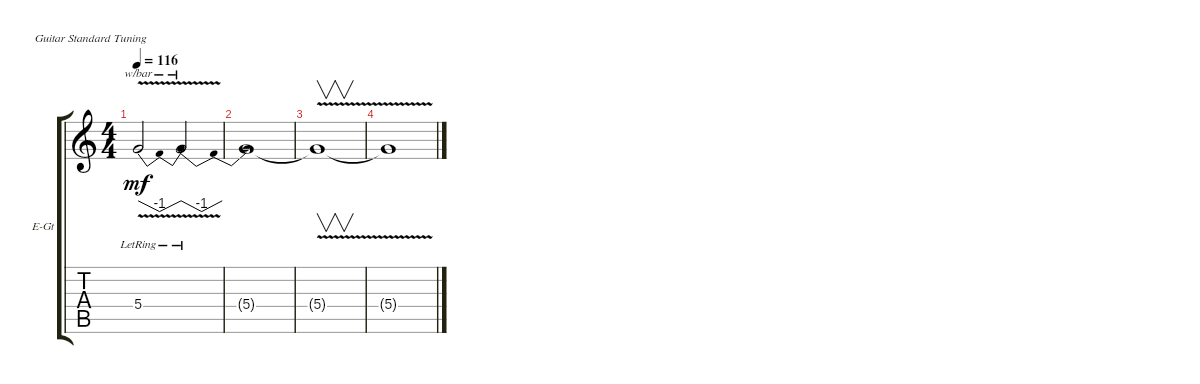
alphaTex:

\defaultSystemsLayout 4
\bracketExtendMode groupsimilarinstruments
\firstSystemTrackNameOrientation horizontal
\otherSystemsTrackNameOrientation horizontal
\track ("Lead Guitar" "E-Gt") {instrument distortionguitar}
\staff {score tabs}
\tuning (E4 B3 G3 D3 A2 E2)
\ts (4 4)
\tempo 116
\clef g2
\ks c
5.4{v lr}.2{tbe (dip default 22.2 0 31.799999999999997 -4 43.8 -4 57 0) dy mf} 5.4{lr t}.2{tbe (dip default 9 0 17.4 -4 31.799999999999997 -4 36.6 0)} |
5.4{t}.1 |
5.4{v t}.1{v} |
5.4{t}.1
